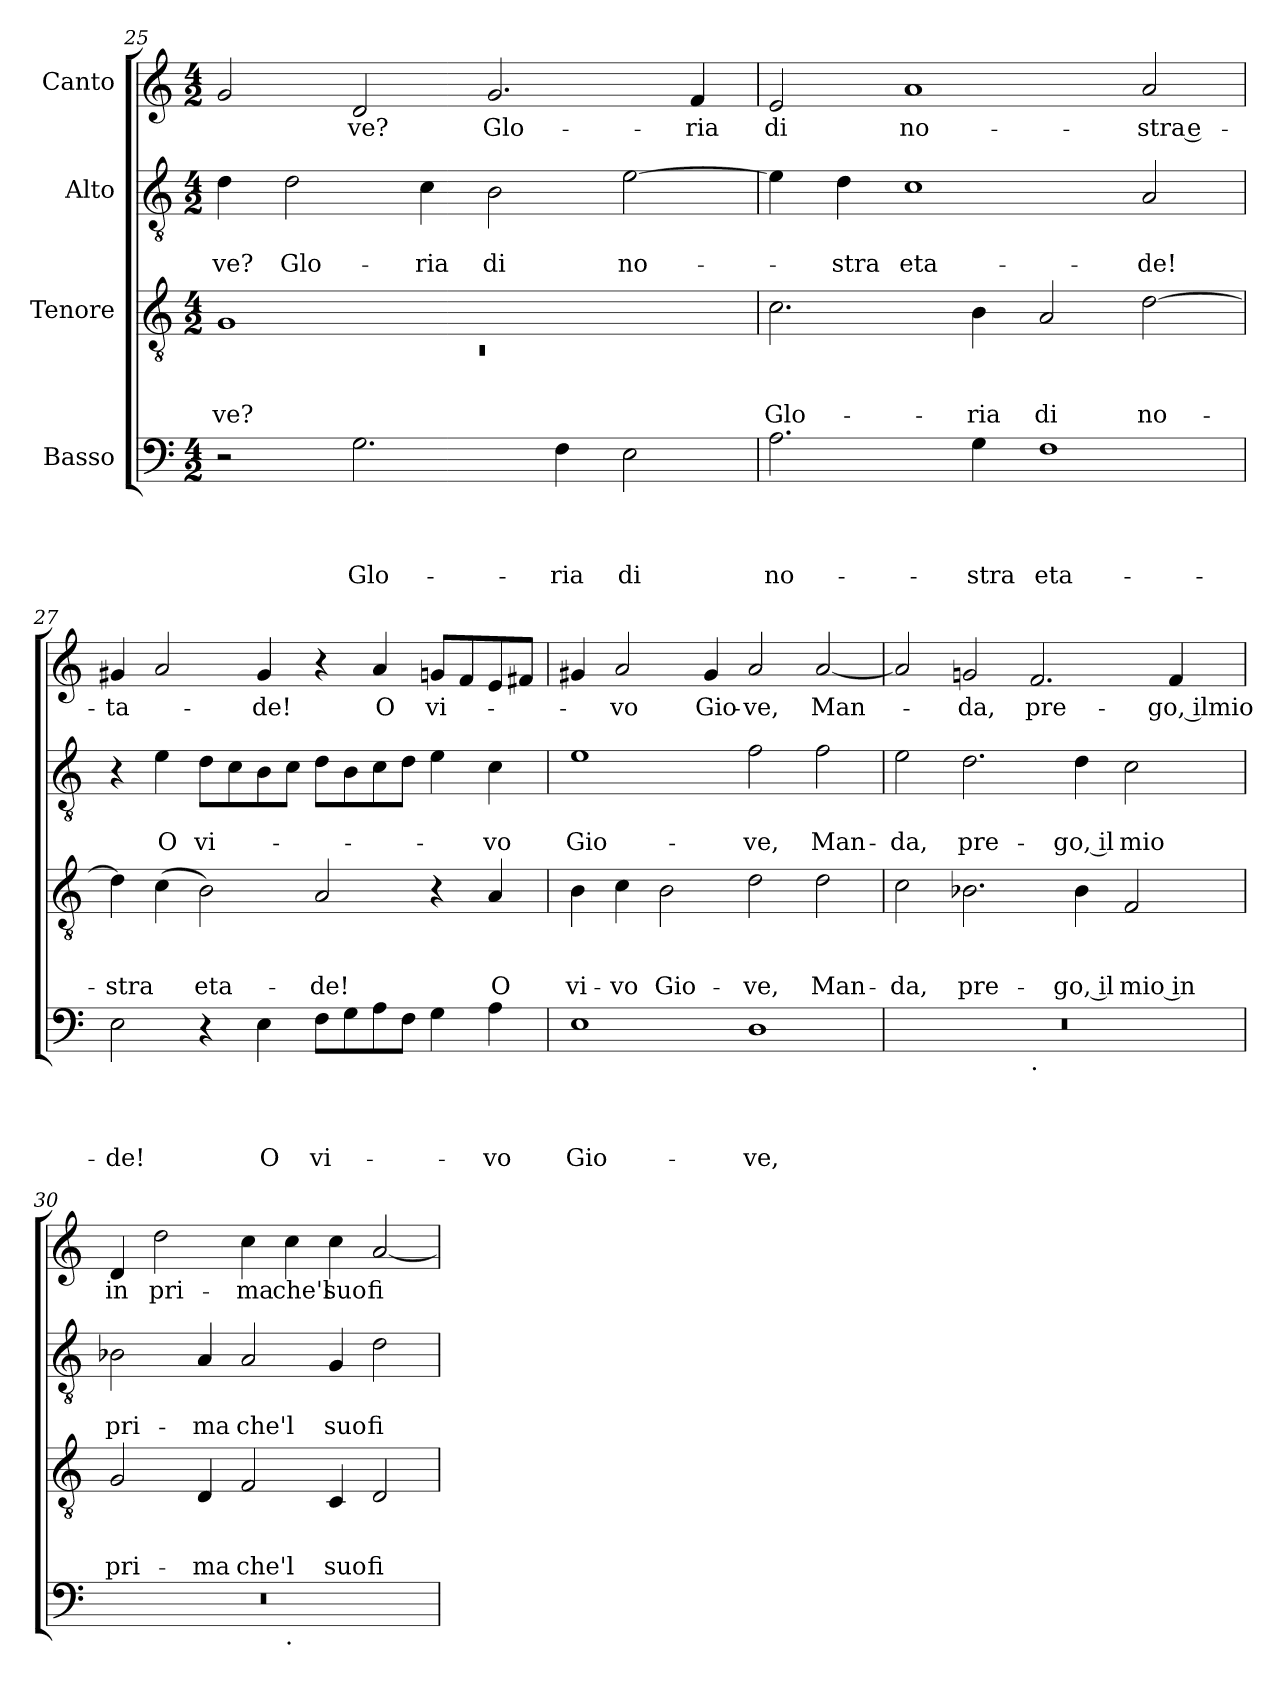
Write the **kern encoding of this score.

**kern	**text	**text	**text	**text	**kern	**text	**text	**text	**kern	**text	**text	**kern	**text
*part4	*part4	*part4	*part4	*part4	*part3	*part3	*part3	*part3	*part2	*part2	*part2	*part1	*part1
*staff4	*staff4	*staff4	*staff4	*staff4	*staff3	*staff3	*staff3	*staff3	*staff2	*staff2	*staff2	*staff1	*staff1
*I"Basso	*	*	*	*	*I"Tenore	*	*	*	*I"Alto	*	*	*I"Canto	*
*clefF4	*	*	*	*	*clefGv2	*	*	*	*clefGv2	*	*	*clefG2	*
*k[]	*	*	*	*	*k[]	*	*	*	*k[]	*	*	*k[]	*
*C:	*	*	*	*	*C:	*	*	*	*C:	*	*	*C:	*
*M4/2	*	*	*	*	*M4/2	*	*	*	*M4/2	*	*	*M4/2	*
=25	=25	=25	=25	=25	=25	=25	=25	=25	=25	=25	=25	=25	=25
*	*	*	*	*	*^	*	*	*	*	*	*	*	*
!	!	!	!	!	!	!LO:N:vis=1	!	!	!LO:LY:b	!	!	!LO:LY:b	!	!
2r	.	.	.	.	1G	0rC	.	.	-ve?	4d\	.	-ve?	2g/	.
!	!	!	!	!	!	!	!	!	!	!	!	!LO:LY:b	!	!
.	.	.	.	.	.	.	.	.	.	2d\	.	Glo-	.	.
!	!	!	!	!LO:LY:b	!	!	!	!	!	!	!	!	!	!LO:LY:b
2.G\	.	.	.	Glo-	.	.	.	.	.	.	.	.	2d/	-ve?
!	!	!	!	!	!	!	!	!	!	!	!	!LO:LY:b	!	!
.	.	.	.	.	.	.	.	.	.	4c\	.	-ria	.	.
!	!	!	!	!	!	!	!	!	!	!	!	!LO:LY:b	!	!LO:LY:b
.	.	.	.	.	1ryy	.	.	.	.	2B\	.	di	2.g/	Glo-
!	!	!	!	!LO:LY:b	!	!	!	!	!	!	!	!	!	!
4F\	.	.	.	-ria	.	.	.	.	.	.	.	.	.	.
!	!	!	!	!LO:LY:b	!	!	!	!	!	!	!	!LO:LY:b	!	!
2E\	.	.	.	di	.	.	.	.	.	[>2e\	.	no-	.	.
!	!	!	!	!	!	!	!	!	!	!	!	!	!	!LO:LY:b
.	.	.	.	.	.	.	.	.	.	.	.	.	4f/	-ria
*	*	*	*	*	*v	*v	*	*	*	*	*	*	*	*
=26	=26	=26	=26	=26	=26	=26	=26	=26	=26	=26	=26	=26	=26
!	!	!	!	!LO:LY:b	!	!	!	!LO:LY:b	!	!	!	!	!LO:LY:b
2.A\	.	.	.	no-	2.c\	.	.	Glo-	4e\]	.	.	2e/	di
!	!	!	!	!	!	!	!	!	!	!	!LO:LY:b	!	!
.	.	.	.	.	.	.	.	.	4d\	.	-stra	.	.
!	!	!	!	!	!	!	!	!	!	!	!LO:LY:b:rj	!	!LO:LY:b
.	.	.	.	.	.	.	.	.	1c	.	e­ta-	1a	no-
!	!	!	!	!LO:LY:b	!	!	!	!LO:LY:b	!	!	!	!	!
4G\	.	.	.	-stra	4B\	.	.	-ria	.	.	.	.	.
!	!	!	!	!LO:LY:b:rj	!	!	!	!LO:LY:b	!	!	!	!	!
1F	.	.	.	e­ta-	2A/	.	.	di	.	.	.	.	.
!	!	!	!	!	!	!	!	!LO:LY:b	!	!	!LO:LY:b	!	!LO:LY:b:rj
.	.	.	.	.	[>2d\	.	.	no-	2A/	.	-de!	2a/	-stra e-
=27	=27	=27	=27	=27	=27	=27	=27	=27	=27	=27	=27	=27	=27
!	!	!	!	!LO:LY:b	!	!	!	!LO:LY:b	!	!	!	!	!LO:LY:b
2E\	.	.	.	-de!	4d\]	.	.	-stra	4r	.	.	4g#X/	-ta-
!	!	!	!	!	!	!	!	!	!	!	!LO:LY:b	!	!
.	.	.	.	.	(<4c\	.	.	.	4e\	.	O	2a/	.
!	!	!	!	!	!	!	!	!LO:LY:b:rj	!	!	!LO:LY:b	!	!
4r	.	.	.	.	2B\)	.	.	e­ta-	8d\L	.	vi-	.	.
.	.	.	.	.	.	.	.	.	8c\	.	.	.	.
!	!	!	!	!LO:LY:b	!	!	!	!	!	!	!	!	!LO:LY:b
4E\	.	.	.	O	.	.	.	.	8B\	.	.	4g#/	-de!
.	.	.	.	.	.	.	.	.	8c\J	.	.	.	.
!	!	!	!	!LO:LY:b	!	!	!	!LO:LY:b	!	!	!	!	!
8F\L	.	.	.	vi-	2A/	.	.	-de!	8d\L	.	.	4r	.
8G\	.	.	.	.	.	.	.	.	8B\	.	.	.	.
!	!	!	!	!	!	!	!	!	!	!	!	!	!LO:LY:b
8A\	.	.	.	.	.	.	.	.	8c\	.	.	4a/	O
8F\J	.	.	.	.	.	.	.	.	8d\J	.	.	.	.
!	!	!	!	!	!	!	!	!	!	!	!	!	!LO:LY:b
4G\	.	.	.	.	4r	.	.	.	4e\	.	.	8g/L	vi-
.	.	.	.	.	.	.	.	.	.	.	.	8f/	.
!	!	!	!	!LO:LY:b	!	!	!	!LO:LY:b	!	!	!LO:LY:b	!	!
4A\	.	.	.	-vo	4A/	.	.	O	4c\	.	-vo	8e/	.
.	.	.	.	.	.	.	.	.	.	.	.	8f#/J	.
!!LO:LB:g=z
=28	=28	=28	=28	=28	=28	=28	=28	=28	=28	=28	=28	=28	=28
!	!	!	!	!LO:LY:b	!	!	!	!LO:LY:b	!	!	!LO:LY:b	!	!
1E	.	.	.	Gio-	4B\	.	.	vi-	1e	.	Gio-	4g#X/	.
!	!	!	!	!	!	!	!	!LO:LY:b	!	!	!	!	!LO:LY:b
.	.	.	.	.	4c\	.	.	-vo	.	.	.	2a/	-vo
!	!	!	!	!	!	!	!	!LO:LY:b	!	!	!	!	!
.	.	.	.	.	2B\	.	.	Gio-	.	.	.	.	.
!	!	!	!	!	!	!	!	!	!	!	!	!	!LO:LY:b
.	.	.	.	.	.	.	.	.	.	.	.	4g#/	Gio-
!	!	!	!	!LO:LY:b	!	!	!	!LO:LY:b	!	!	!LO:LY:b	!	!LO:LY:b:rj
1D	.	.	.	-ve,	2d\	.	.	-ve,	2f\	.	-ve,	2a/	-ve,
!	!	!	!	!	!	!	!	!LO:LY:b	!	!	!LO:LY:b	!	!LO:LY:b
.	.	.	.	.	2d\	.	.	Man-	2f\	.	Man-	[<2a/	Man-
=29	=29	=29	=29	=29	=29	=29	=29	=29	=29	=29	=29	=29	=29
!	!	!	!	!	!	!	!	!LO:LY:b	!	!	!LO:LY:b	!	!
*^	*	*	*	*	*	*	*	*	*	*	*	*	*
0r	1ryy	.	.	.	.	2c\	.	.	-da,	2e\	.	-da,	2a/]	.
!	!	!	!	!	!	!	!	!	!LO:LY:b	!	!	!LO:LY:b	!	!LO:LY:b
.	.	.	.	.	.	2.B-X\	.	.	pre-	2.d\	.	pre-	2gn/	-da,
!	!LO:TX:b:t=.	!	!	!	!	!	!	!	!	!	!	!	!	!
!	!	!	!	!	!	!	!	!	!	!	!	!	!	!LO:LY:b
.	1ryy	.	.	.	.	.	.	.	.	.	.	.	2.f/	pre-
!	!	!	!	!	!	!	!	!	!LO:LY:b:rj	!	!	!LO:LY:b:rj	!	!
.	.	.	.	.	.	4B-\	.	.	-go, il	4d\	.	-go, il	.	.
!	!	!	!	!	!	!	!	!	!LO:LY:b:rj	!	!	!LO:LY:b	!	!
.	.	.	.	.	.	2F/	.	.	mio in	2c\	.	mio	.	.
!	!	!	!	!	!	!	!	!	!	!	!	!	!	!LO:LY:b:rj
.	.	.	.	.	.	.	.	.	.	.	.	.	4f/	-go, ilmio
=30	=30	=30	=30	=30	=30	=30	=30	=30	=30	=30	=30	=30	=30	=30
!	!	!	!	!	!	!	!	!	!LO:LY:b	!	!	!LO:LY:b	!	!LO:LY:b
0r	1ryy	.	.	.	.	2G/	.	.	pri-	2B-X\	.	pri-	4d/	in
!	!	!	!	!	!	!	!	!	!	!	!	!	!	!LO:LY:b
.	.	.	.	.	.	.	.	.	.	.	.	.	2dd\	pri-
!	!	!	!	!	!	!	!	!	!LO:LY:b	!	!	!LO:LY:b	!	!
.	.	.	.	.	.	4D/	.	.	-ma	4A/	.	-ma	.	.
!	!	!	!	!	!	!	!	!	!LO:LY:b	!	!	!LO:LY:b	!	!LO:LY:b
.	.	.	.	.	.	2F/	.	.	che'l	2A/	.	che'l	4cc\	-ma
!	!LO:TX:b:t=.	!	!	!	!	!	!	!	!	!	!	!	!	!
!	!	!	!	!	!	!	!	!	!	!	!	!	!	!LO:LY:b
.	1ryy	.	.	.	.	.	.	.	.	.	.	.	4cc\	che'l
!	!	!	!	!	!	!	!	!	!LO:LY:b	!	!	!LO:LY:b	!	!LO:LY:b
.	.	.	.	.	.	4C/	.	.	suo	4G/	.	suo	4cc\	suo
!	!	!	!	!	!	!	!	!	!LO:LY:b	!	!	!LO:LY:b	!	!LO:LY:b
.	.	.	.	.	.	2D/	.	.	fi-	2d\	.	fi-	[<2a/	fi-
*v	*v	*	*	*	*	*	*	*	*	*	*	*	*	*
=	=	=	=	=	=	=	=	=	=	=	=	=	=
*-	*-	*-	*-	*-	*-	*-	*-	*-	*-	*-	*-	*-	*-
